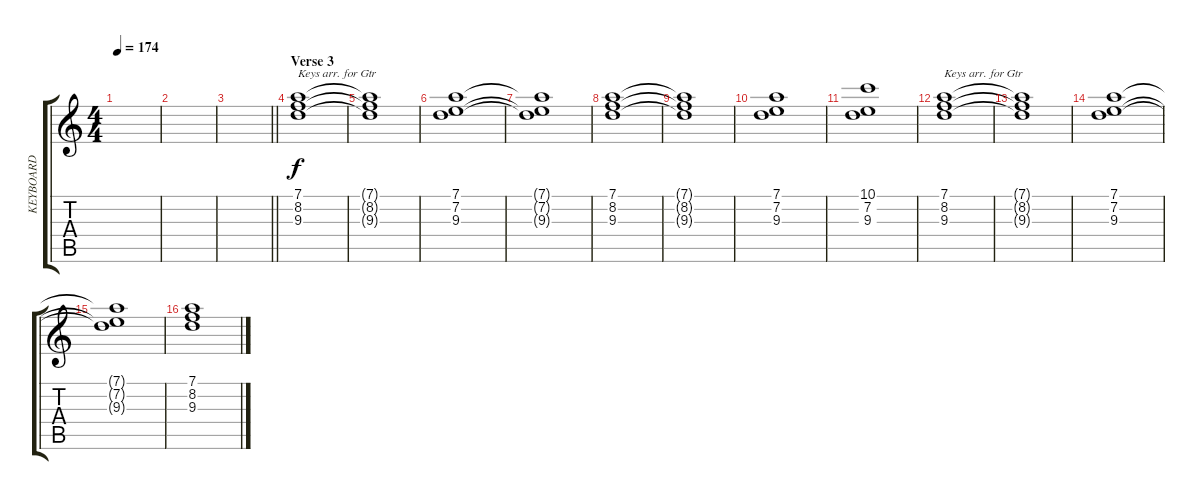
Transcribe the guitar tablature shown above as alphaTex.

\track ("KEYBOARD" "KEYBOARD") {instrument acousticguitarsteel}
\staff {score tabs}
\tuning (D4 A3 F3 C3 G2 D2) {hide}
\ts (4 4)
\tempo 174
\clef g2
\ks c
|
|
\barLineRight lightlight
|
\section ("" "Verse 3")
(7.1 8.2 9.3).1{txt "Keys arr. for Gtr"} |
(7.1{t} 8.2{t} 9.3{t}).1 |
(7.1 7.2 9.3).1 |
(7.1{t} 7.2{t} 9.3{t}).1 |
(7.1 8.2 9.3).1 |
(7.1{t} 8.2{t} 9.3{t}).1 |
(7.1 7.2 9.3).1 |
(10.1 7.2 9.3).1 |
(7.1 8.2 9.3).1{txt "Keys arr. for Gtr"} |
(7.1{t} 8.2{t} 9.3{t}).1 |
(7.1 7.2 9.3).1 |
(7.1{t} 7.2{t} 9.3{t}).1 |
(7.1 8.2 9.3).1
